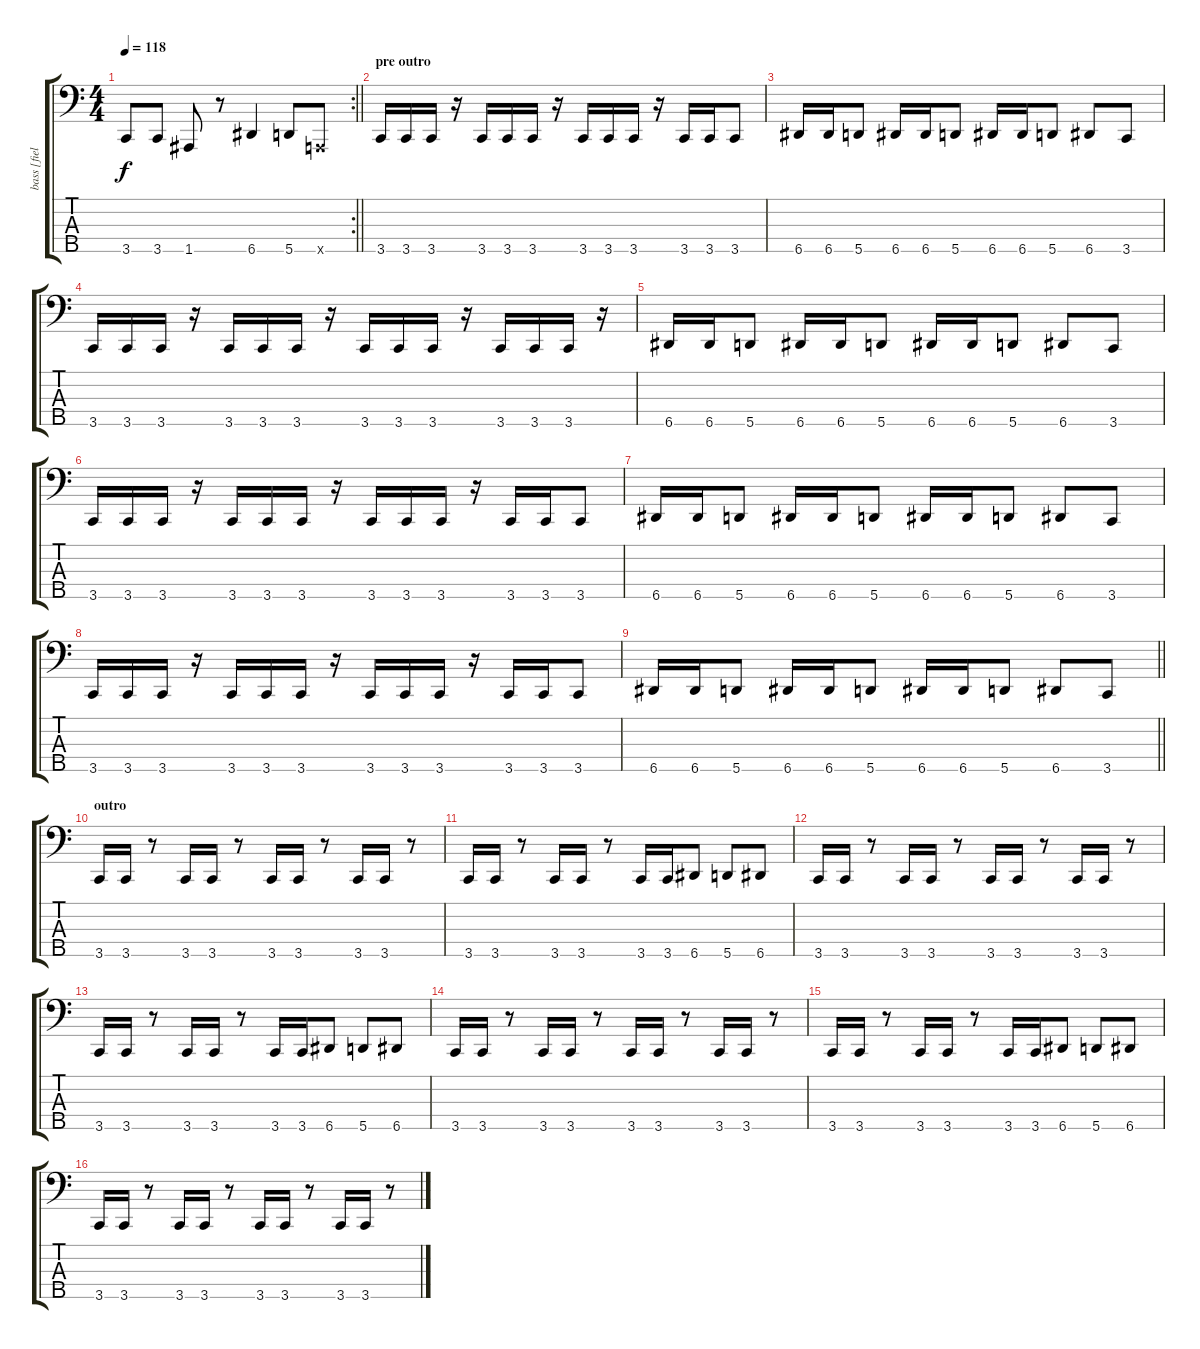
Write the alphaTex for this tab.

\track ("bass [fieldy]" "bass [fiel") {instrument slapbass1 bank 1}
\staff {score tabs}
\tuning (F2 C2 G1 D1 A0) {hide}
\rc 2
\ts (4 4)
\tempo 118
\clef f4
\barLineRight lightlight
\ks c
3.5.8{dy f} 3.5.8 1.5.8 r.8 6.5.4 5.5.8 0.5{x}.8 |
\section ("" "pre outro")
3.5.16 3.5.16 3.5.16 r.16 3.5.16 3.5.16 3.5.16 r.16 3.5.16 3.5.16 3.5.16 r.16 3.5.16 3.5.16 3.5.8 |
6.5.16 6.5.16 5.5.8 6.5.16 6.5.16 5.5.8 6.5.16 6.5.16 5.5.8 6.5.8 3.5.8 |
3.5.16 3.5.16 3.5.16 r.16 3.5.16 3.5.16 3.5.16 r.16 3.5.16 3.5.16 3.5.16 r.16 3.5.16 3.5.16 3.5.16 r.16 |
6.5.16 6.5.16 5.5.8 6.5.16 6.5.16 5.5.8 6.5.16 6.5.16 5.5.8 6.5.8 3.5.8 |
3.5.16 3.5.16 3.5.16 r.16 3.5.16 3.5.16 3.5.16 r.16 3.5.16 3.5.16 3.5.16 r.16 3.5.16 3.5.16 3.5.8 |
6.5.16 6.5.16 5.5.8 6.5.16 6.5.16 5.5.8 6.5.16 6.5.16 5.5.8 6.5.8 3.5.8 |
3.5.16 3.5.16 3.5.16 r.16 3.5.16 3.5.16 3.5.16 r.16 3.5.16 3.5.16 3.5.16 r.16 3.5.16 3.5.16 3.5.8 |
\barLineRight lightlight
6.5.16 6.5.16 5.5.8 6.5.16 6.5.16 5.5.8 6.5.16 6.5.16 5.5.8 6.5.8 3.5.8 |
\section ("" "outro")
3.5.16 3.5.16 r.8 3.5.16 3.5.16 r.8 3.5.16 3.5.16 r.8 3.5.16 3.5.16 r.8 |
3.5.16 3.5.16 r.8 3.5.16 3.5.16 r.8 3.5.16 3.5.16 6.5.8 5.5.8 6.5.8 |
3.5.16 3.5.16 r.8 3.5.16 3.5.16 r.8 3.5.16 3.5.16 r.8 3.5.16 3.5.16 r.8 |
3.5.16 3.5.16 r.8 3.5.16 3.5.16 r.8 3.5.16 3.5.16 6.5.8 5.5.8 6.5.8 |
3.5.16 3.5.16 r.8 3.5.16 3.5.16 r.8 3.5.16 3.5.16 r.8 3.5.16 3.5.16 r.8 |
3.5.16 3.5.16 r.8 3.5.16 3.5.16 r.8 3.5.16 3.5.16 6.5.8 5.5.8 6.5.8 |
3.5.16 3.5.16 r.8 3.5.16 3.5.16 r.8 3.5.16 3.5.16 r.8 3.5.16 3.5.16 r.8
